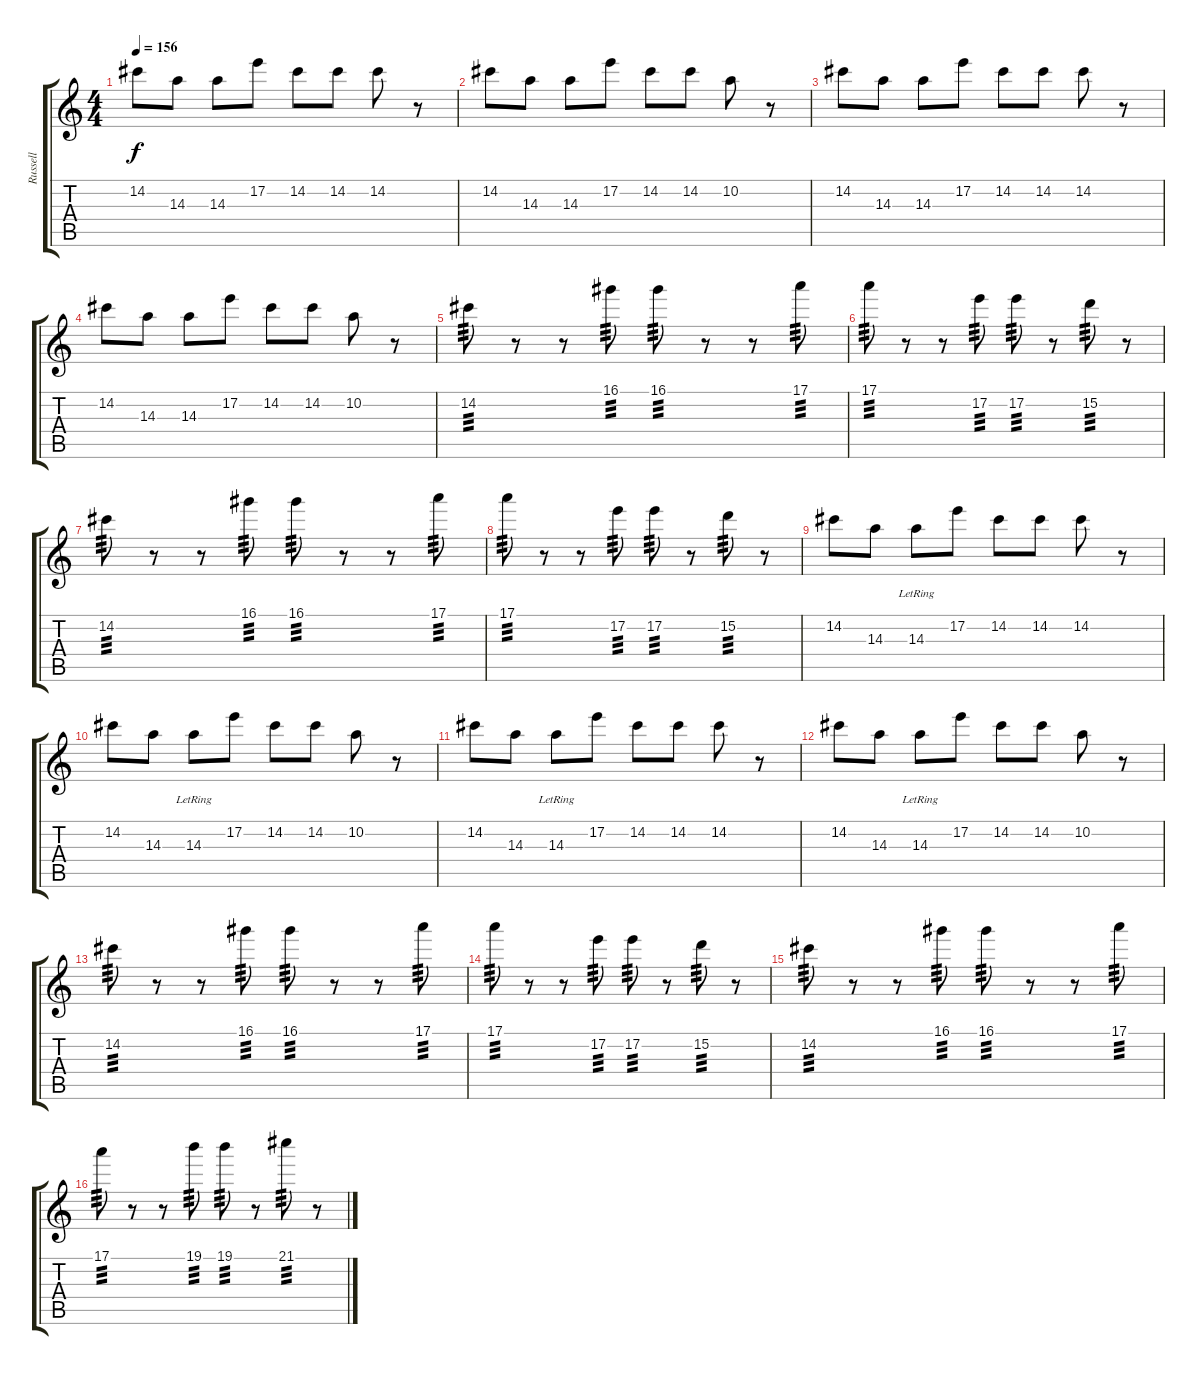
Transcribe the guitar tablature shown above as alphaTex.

\track ("Russell" "Russell") {instrument electricguitarjazz}
\staff {score tabs}
\tuning (E4 B3 G3 D3 A2 E2) {hide}
\ts (4 4)
\tempo 156
\clef g2
\ks c
14.2.8{dy f} 14.3.8 14.3.8 17.2.8 14.2.8 14.2.8 14.2.8 r.8 |
14.2.8 14.3.8 14.3.8 17.2.8 14.2.8 14.2.8 10.2.8 r.8 |
14.2.8 14.3.8 14.3.8 17.2.8 14.2.8 14.2.8 14.2.8 r.8 |
14.2.8 14.3.8 14.3.8 17.2.8 14.2.8 14.2.8 10.2.8 r.8 |
14.2.8{tp 3} r.8 r.8 16.1.8{tp 3} 16.1.8{tp 3} r.8 r.8 17.1.8{tp 3} |
17.1.8{tp 3} r.8 r.8 17.2.8{tp 3} 17.2.8{tp 3} r.8 15.2.8{tp 3} r.8 |
14.2.8{tp 3} r.8 r.8 16.1.8{tp 3} 16.1.8{tp 3} r.8 r.8 17.1.8{tp 3} |
17.1.8{tp 3} r.8 r.8 17.2.8{tp 3} 17.2.8{tp 3} r.8 15.2.8{tp 3} r.8 |
14.2.8 14.3.8 14.3{lr}.8 17.2.8 14.2.8 14.2.8 14.2.8 r.8 |
14.2.8 14.3.8 14.3{lr}.8 17.2.8 14.2.8 14.2.8 10.2.8 r.8 |
14.2.8 14.3.8 14.3{lr}.8 17.2.8 14.2.8 14.2.8 14.2.8 r.8 |
14.2.8 14.3.8 14.3{lr}.8 17.2.8 14.2.8 14.2.8 10.2.8 r.8 |
14.2.8{tp 3} r.8 r.8 16.1.8{tp 3} 16.1.8{tp 3} r.8 r.8 17.1.8{tp 3} |
17.1.8{tp 3} r.8 r.8 17.2.8{tp 3} 17.2.8{tp 3} r.8 15.2.8{tp 3} r.8 |
14.2.8{tp 3} r.8 r.8 16.1.8{tp 3} 16.1.8{tp 3} r.8 r.8 17.1.8{tp 3} |
17.1.8{tp 3} r.8 r.8 19.1.8{tp 3} 19.1.8{tp 3} r.8 21.1.8{tp 3} r.8
